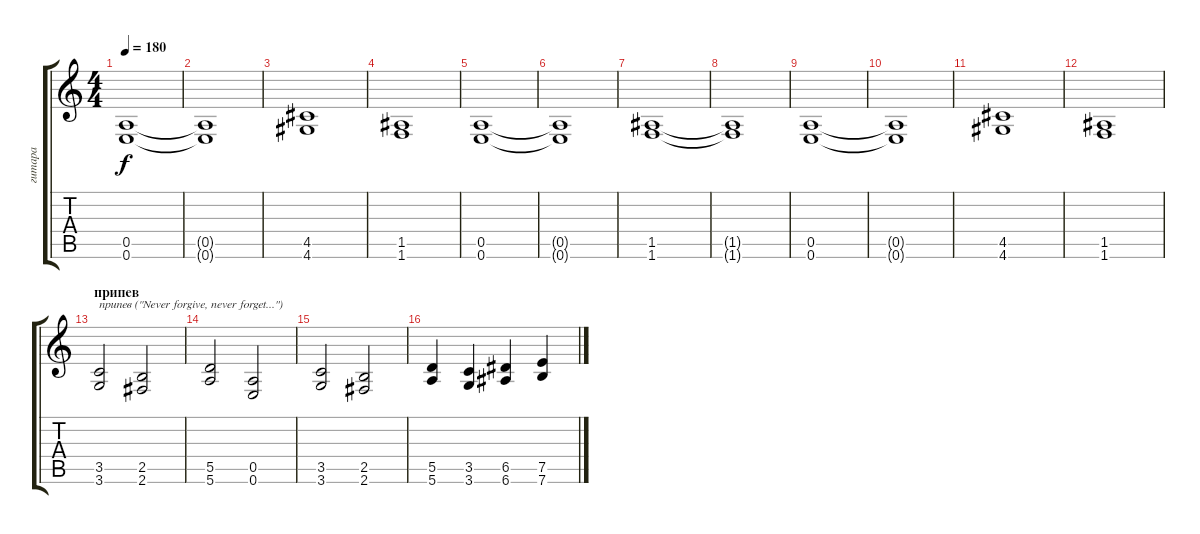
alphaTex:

\track ("гитара" "гитара") {instrument overdrivenguitar}
\staff {score tabs}
\tuning (E4 B3 G3 D3 A2 E2) {hide}
\ts (4 4)
\tempo 180
\clef g2
\ks c
(0.5 0.6).1{dy f} |
(0.5{t} 0.6{t}).1 |
(4.5 4.6).1 |
(1.5 1.6).1 |
(0.5 0.6).1 |
(0.5{t} 0.6{t}).1 |
(1.5 1.6).1 |
(1.5{t} 1.6{t}).1 |
(0.5 0.6).1 |
(0.5{t} 0.6{t}).1 |
(4.5 4.6).1 |
(1.5 1.6).1 |
\section ("" "припев")
(3.5 3.6).2{txt "припев (\"Never forgive, never forget...\")"} (2.5 2.6).2 |
(5.5 5.6).2 (0.5 0.6).2 |
(3.5 3.6).2 (2.5 2.6).2 |
(5.5 5.6).4 (3.5 3.6).4 (6.5 6.6).4 (7.5 7.6).4
